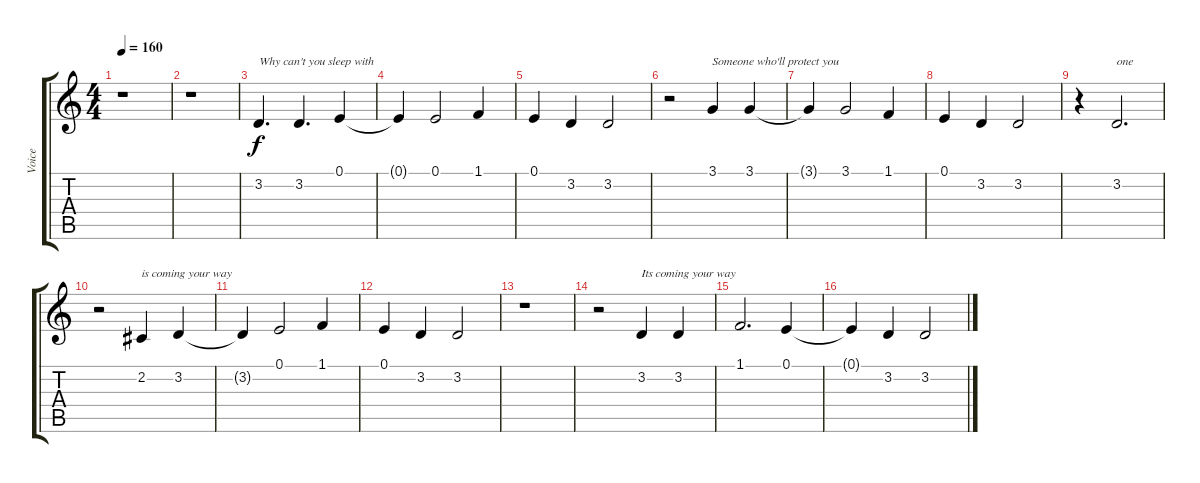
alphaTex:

\track ("Voice" "Voice") {instrument lead1square}
\staff {score tabs}
\tuning (E4 B3 G3 D3 A2 E2) {hide}
\ts (4 4)
\tempo 160
\clef g2
\ks c
r.1{dy f} |
r.1 |
3.2.4{d txt "Why can't you sleep with"} 3.2.4{d} 0.1.4 |
0.1{t}.4 0.1.2 1.1.4 |
0.1.4 3.2.4 3.2.2 |
r.2 3.1.4{txt "Someone who'll protect you"} 3.1.4 |
3.1{t}.4 3.1.2 1.1.4 |
0.1.4 3.2.4 3.2.2 |
r.4 3.2.2{d txt "one"} |
r.2 2.2.4{txt "is coming your way"} 3.2.4 |
3.2{t}.4 0.1.2 1.1.4 |
0.1.4 3.2.4 3.2.2 |
r.1 |
r.2 3.2.4{txt "Its coming your way"} 3.2.4 |
1.1.2{d} 0.1.4 |
0.1{t}.4 3.2.4 3.2.2
